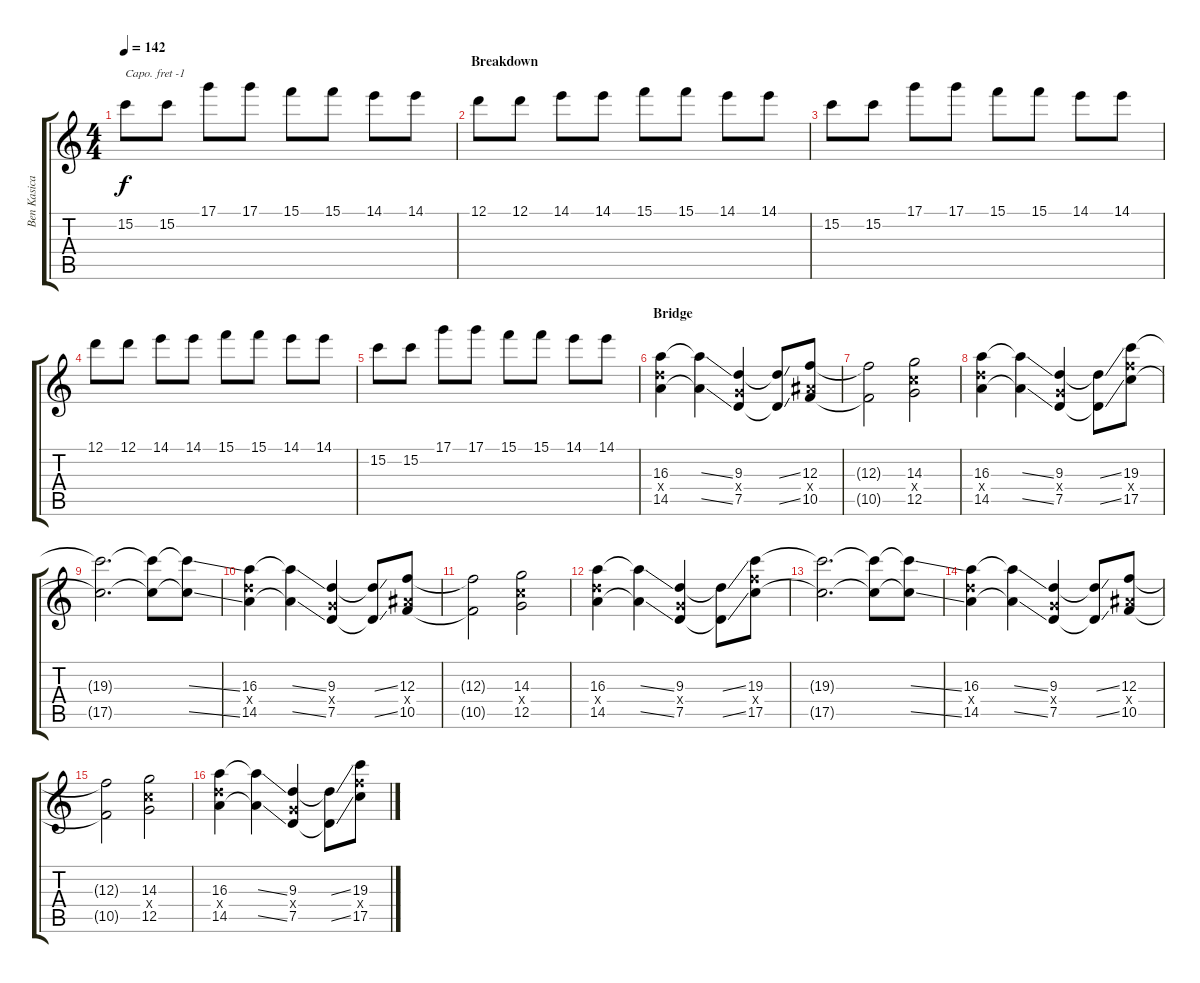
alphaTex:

\track ("Ben Kasica" "Ben Kasica") {instrument distortionguitar}
\staff {score tabs}
\capo -1
\tuning (Eb4 Bb3 Gb3 Db3 Ab2 Db2) {hide}
\ts (4 4)
\tempo 142
\clef g2
\ks c
15.2.8{dy f} 15.2.8 17.1.8 17.1.8 15.1.8 15.1.8 14.1.8 14.1.8 |
\section ("" "Breakdown")
12.1.8 12.1.8 14.1.8 14.1.8 15.1.8 15.1.8 14.1.8 14.1.8 |
15.2.8 15.2.8 17.1.8 17.1.8 15.1.8 15.1.8 14.1.8 14.1.8 |
12.1.8 12.1.8 14.1.8 14.1.8 15.1.8 15.1.8 14.1.8 14.1.8 |
15.2.8 15.2.8 17.1.8 17.1.8 15.1.8 15.1.8 14.1.8 14.1.8 |
\section ("" "Bridge")
(16.3 14.4{x} 14.5).4 (16.3{ss t} 14.5{ss t}).4 (9.3 7.4{x} 7.5).4 (9.3{ss t} 7.5{ss t}).8 (12.3 10.4{x} 10.5).8 |
(12.3{t} 10.5{t}).2 (14.3 12.4{x} 12.5).2 |
(16.3 14.4{x} 14.5).4 (16.3{ss t} 14.5{ss t}).4 (9.3 7.4{x} 7.5).4 (9.3{ss t} 7.5{ss t}).8 (19.3 17.4{x} 17.5).8 |
(19.3{t} 17.5{t}).2{d} (19.3{t} 17.5{t}).8 (19.3{ss t} 17.5{ss t}).8 |
(16.3 14.4{x} 14.5).4 (16.3{ss t} 14.5{ss t}).4 (9.3 7.4{x} 7.5).4 (9.3{ss t} 7.5{ss t}).8 (12.3 10.4{x} 10.5).8 |
(12.3{t} 10.5{t}).2 (14.3 12.4{x} 12.5).2 |
(16.3 14.4{x} 14.5).4 (16.3{ss t} 14.5{ss t}).4 (9.3 7.4{x} 7.5).4 (9.3{ss t} 7.5{ss t}).8 (19.3 17.4{x} 17.5).8 |
(19.3{t} 17.5{t}).2{d} (19.3{t} 17.5{t}).8 (19.3{ss t} 17.5{ss t}).8 |
(16.3 14.4{x} 14.5).4 (16.3{ss t} 14.5{ss t}).4 (9.3 7.4{x} 7.5).4 (9.3{ss t} 7.5{ss t}).8 (12.3 10.4{x} 10.5).8 |
(12.3{t} 10.5{t}).2 (14.3 12.4{x} 12.5).2 |
(16.3 14.4{x} 14.5).4 (16.3{ss t} 14.5{ss t}).4 (9.3 7.4{x} 7.5).4 (9.3{ss t} 7.5{ss t}).8 (19.3 17.4{x} 17.5).8
